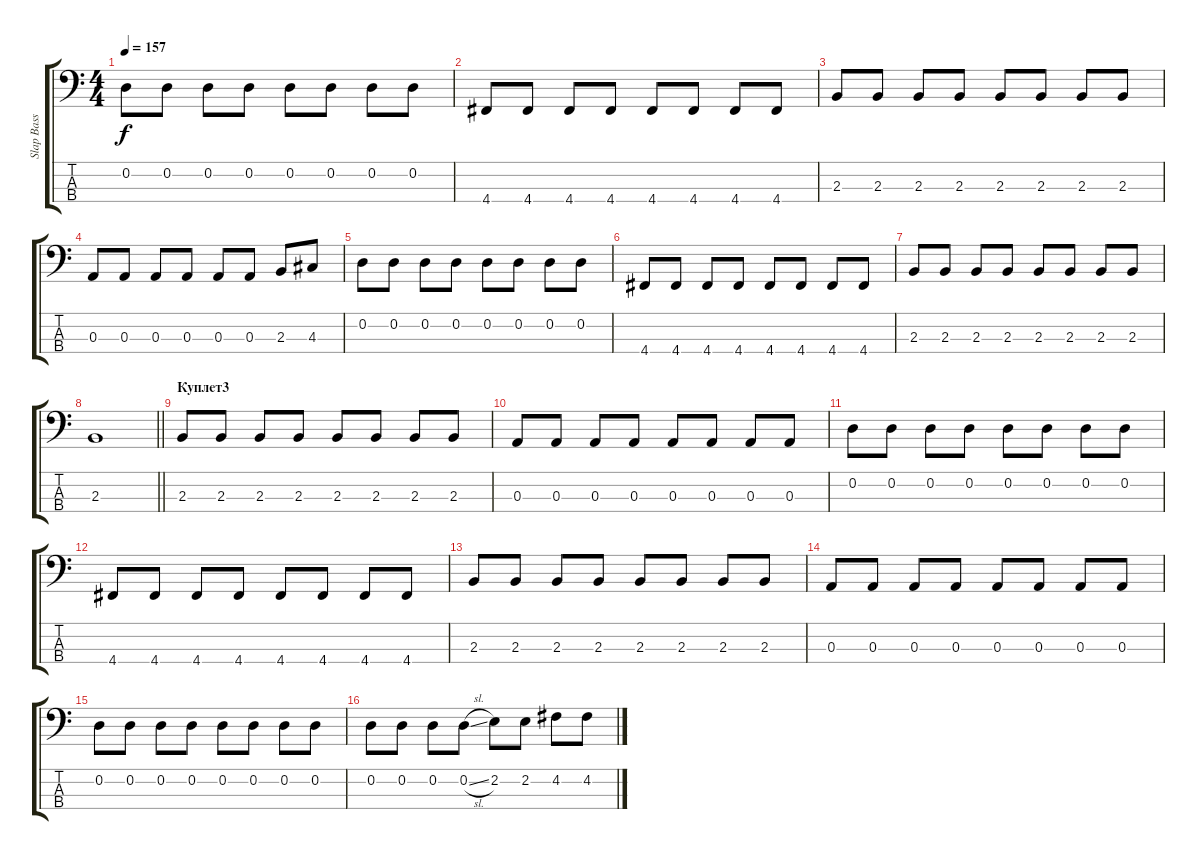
\track ("Slap Bass" "Slap Bass") {instrument slapbass2}
\staff {score tabs}
\tuning (G2 D2 A1 D1) {hide}
\ts (4 4)
\tempo 157
\clef f4
\ks c
0.2.8{dy f} 0.2.8 0.2.8 0.2.8 0.2.8 0.2.8 0.2.8 0.2.8 |
4.4.8 4.4.8 4.4.8 4.4.8 4.4.8 4.4.8 4.4.8 4.4.8 |
2.3.8 2.3.8 2.3.8 2.3.8 2.3.8 2.3.8 2.3.8 2.3.8 |
0.3.8 0.3.8 0.3.8 0.3.8 0.3.8 0.3.8 2.3.8 4.3.8 |
0.2.8 0.2.8 0.2.8 0.2.8 0.2.8 0.2.8 0.2.8 0.2.8 |
4.4.8 4.4.8 4.4.8 4.4.8 4.4.8 4.4.8 4.4.8 4.4.8 |
2.3.8 2.3.8 2.3.8 2.3.8 2.3.8 2.3.8 2.3.8 2.3.8 |
\barLineRight lightlight
2.3.1 |
\section ("" "Куплет3")
2.3.8 2.3.8 2.3.8 2.3.8 2.3.8 2.3.8 2.3.8 2.3.8 |
0.3.8 0.3.8 0.3.8 0.3.8 0.3.8 0.3.8 0.3.8 0.3.8 |
0.2.8 0.2.8 0.2.8 0.2.8 0.2.8 0.2.8 0.2.8 0.2.8 |
4.4.8 4.4.8 4.4.8 4.4.8 4.4.8 4.4.8 4.4.8 4.4.8 |
2.3.8 2.3.8 2.3.8 2.3.8 2.3.8 2.3.8 2.3.8 2.3.8 |
0.3.8 0.3.8 0.3.8 0.3.8 0.3.8 0.3.8 0.3.8 0.3.8 |
0.2.8 0.2.8 0.2.8 0.2.8 0.2.8 0.2.8 0.2.8 0.2.8 |
0.2.8 0.2.8 0.2.8 0.2{sl}.8 2.2.8 2.2.8 4.2.8 4.2.8
